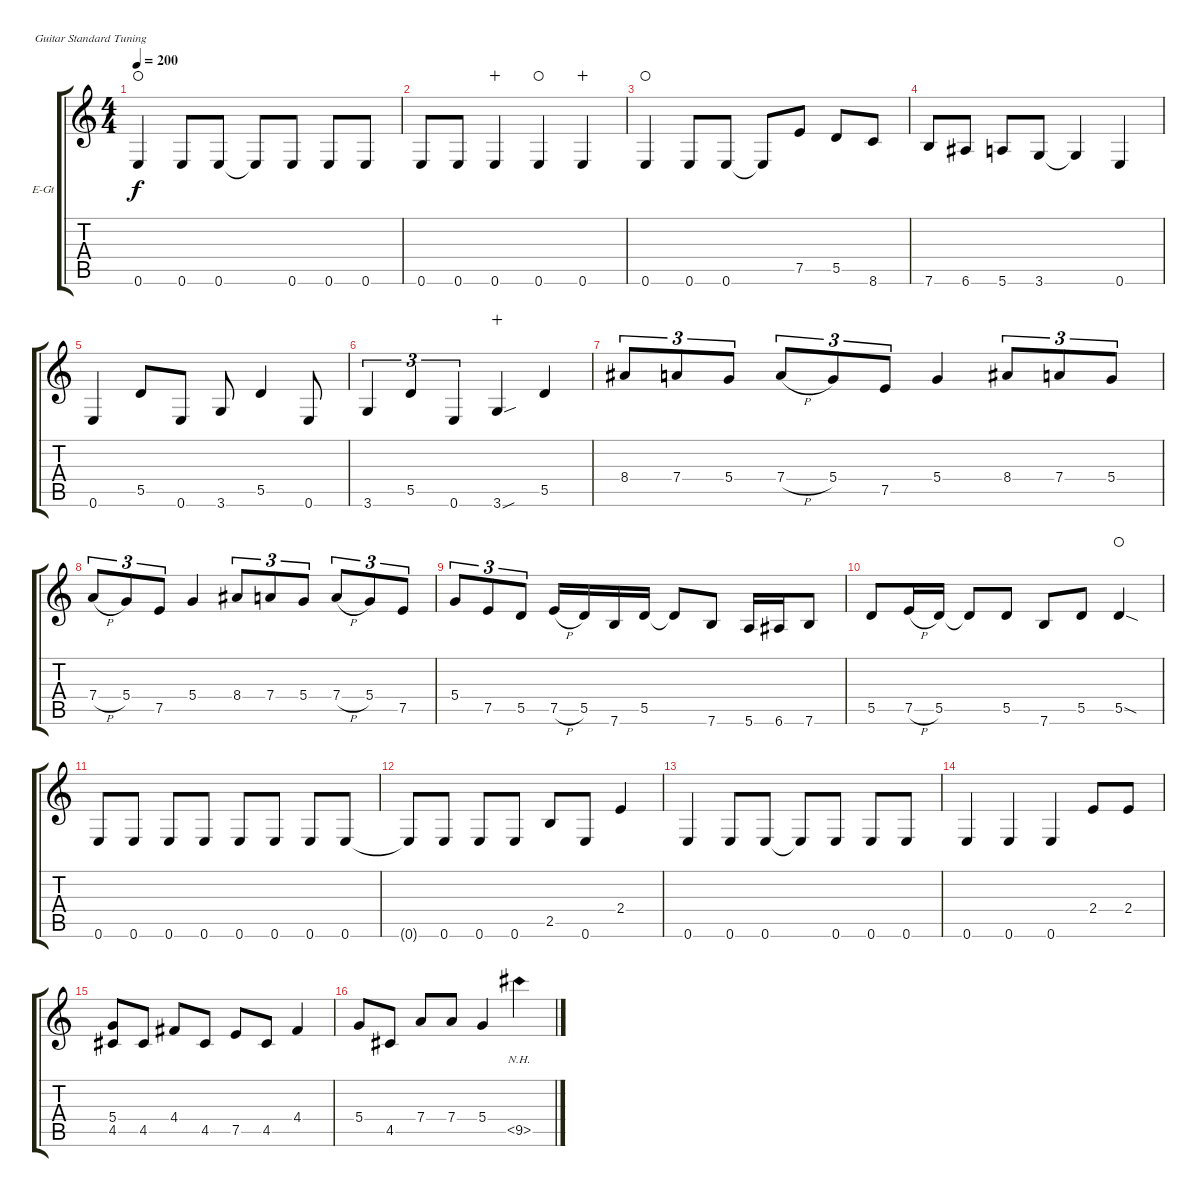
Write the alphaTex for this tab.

\bracketExtendMode groupsimilarinstruments
\firstSystemTrackNameOrientation horizontal
\otherSystemsTrackNameOrientation horizontal
\track ("Guitar" "E-Gt") {mute instrument electricguitarclean}
\staff {score tabs}
\tuning (E4 B3 G3 D3 A2 E2)
\ts (4 4)
\tempo 200
\clef g2
\scale
0.333333
\ks c
0.6.4{dy f waho} 0.6.8 0.6.8 0.6{t}.8 0.6.8 0.6.8 0.6.8 |
\scale
0.333333 0.6.8 0.6.8 0.6.4{wahc} 0.6.4{waho} 0.6.4{wahc} |
\scale
0.333333 0.6.4{waho} 0.6.8 0.6.8 0.6{t}.8 7.5.8 5.5.8 8.6.8 |
\scale
0.333333 7.6.8 6.6.8 5.6.8 3.6.8 3.6{t}.4 0.6.4 |
\scale
0.333333 0.6.4 5.5.8 0.6.8 3.6.8 5.5.4 0.6.8 |
\scale
0.333333 3.6.4{tu (3 2)} 5.5.4{tu (3 2)} 0.6.4{tu (3 2)} 3.6{sou}.4{wahc} 5.5.4 |
\scale
0.333333 8.4.8{tu (3 2)} 7.4.8{tu (3 2)} 5.4.8{tu (3 2)} 7.4{h}.8{tu (3 2)} 5.4.8{tu (3 2)} 7.5.8{tu (3 2)} 5.4.4 8.4.8{tu (3 2)} 7.4.8{tu (3 2)} 5.4.8{tu (3 2)} |
\scale
0.333333 7.4{h}.8{tu (3 2)} 5.4.8{tu (3 2)} 7.5.8{tu (3 2)} 5.4.4 8.4.8{tu (3 2)} 7.4.8{tu (3 2)} 5.4.8{tu (3 2)} 7.4{h}.8{tu (3 2)} 5.4.8{tu (3 2)} 7.5.8{tu (3 2)} |
\scale
0.333333 5.4.8{tu (3 2)} 7.5.8{tu (3 2)} 5.5.8{tu (3 2)} 7.5{h}.16 5.5.16 7.6.16 5.5.16 5.5{t}.8 7.6.8 5.6.16 6.6.16 7.6.8 |
\scale
0.333333 5.5.8 7.5{h}.16 5.5.16 5.5{t}.8 5.5.8 7.6.8 5.5.8 5.5{sod}.4{waho} |
\scale
0.333333 0.6.8 0.6.8 0.6.8 0.6.8 0.6.8 0.6.8 0.6.8 0.6.8 |
\scale
0.333333 0.6{t}.8 0.6.8 0.6.8 0.6.8 2.5.8 0.6.8 2.4.4 |
\scale
0.333333 0.6.4 0.6.8 0.6.8 0.6{t}.8 0.6.8 0.6.8 0.6.8 |
\scale
0.333333 0.6.4 0.6.4 0.6.4 2.4.8 2.4.8 |
\scale
0.333333 (5.4 4.5).8 4.5.8 4.4.8 4.5.8 7.5.8 4.5.8 4.4.4 |
\scale
0.333333 5.4.8 4.5.8 7.4.8 7.4.8 5.4.4 9.5{nh}.4
